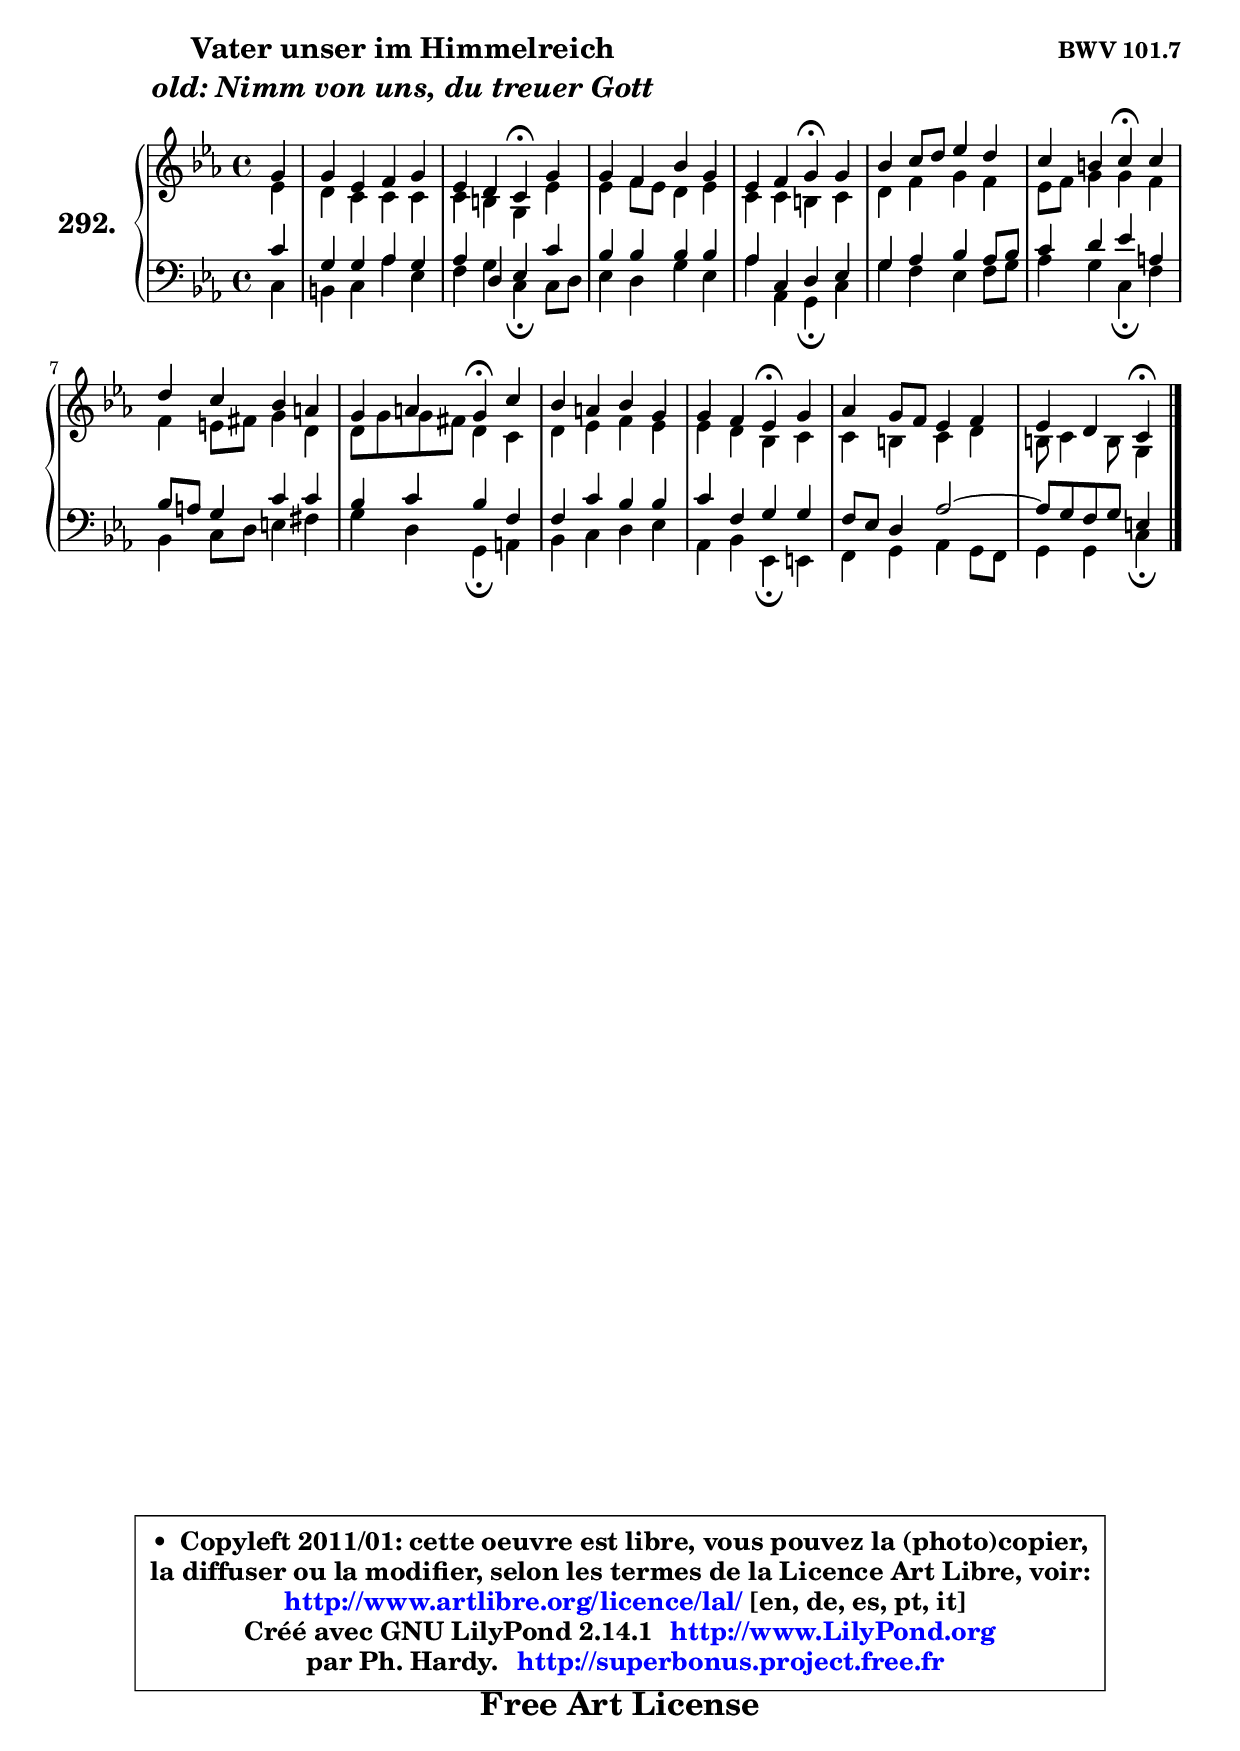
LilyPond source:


\version "2.14.1"

    \paper {
%	system-system-spacing #'padding = #0.1
%	score-system-spacing #'padding = #0.1
%	ragged-bottom = ##f
%	ragged-last-bottom = ##f
	}

    \header {
      opus = \markup { \bold "BWV 101.7" }
      piece = \markup { \hspace #9 \fontsize #2 \bold \column \center-align { \line { "Vater unser im Himmelreich" }
                     \line { \italic "old: Nimm von uns, du treuer Gott" }
                 } }
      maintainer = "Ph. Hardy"
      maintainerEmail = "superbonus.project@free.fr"
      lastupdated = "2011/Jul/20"
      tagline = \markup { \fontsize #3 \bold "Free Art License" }
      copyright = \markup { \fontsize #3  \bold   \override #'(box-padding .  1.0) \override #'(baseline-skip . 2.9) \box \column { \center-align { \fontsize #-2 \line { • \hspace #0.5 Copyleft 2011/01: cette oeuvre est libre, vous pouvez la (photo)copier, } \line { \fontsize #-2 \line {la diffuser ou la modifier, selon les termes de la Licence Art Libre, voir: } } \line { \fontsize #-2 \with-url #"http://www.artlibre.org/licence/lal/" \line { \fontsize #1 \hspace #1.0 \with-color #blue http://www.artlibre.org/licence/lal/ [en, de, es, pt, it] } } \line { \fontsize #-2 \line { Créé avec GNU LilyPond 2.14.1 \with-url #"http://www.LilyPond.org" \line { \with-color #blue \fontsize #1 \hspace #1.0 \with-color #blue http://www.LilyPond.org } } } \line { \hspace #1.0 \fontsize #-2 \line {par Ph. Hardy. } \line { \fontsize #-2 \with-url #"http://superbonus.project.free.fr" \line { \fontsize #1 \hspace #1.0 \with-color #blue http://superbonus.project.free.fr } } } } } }

	  }

  guidemidi = {
        r4 |
        R1 |
        r2 \tempo 4 = 30 r4 \tempo 4 = 78 r4 |
        R1 |
        r2 \tempo 4 = 30 r4 \tempo 4 = 78 r4 |
        R1 |
        r2 \tempo 4 = 30 r4 \tempo 4 = 78 r4 |
        R1 |
        r2 \tempo 4 = 30 r4 \tempo 4 = 78 r4 |
        R1 |
        r2 \tempo 4 = 30 r4 \tempo 4 = 78 r4 |
        R1 |
        r2 \tempo 4 = 30 r4 
	}

  upper = {
\displayLilyMusic \transpose d c {
	\time 4/4
	\key d \minor
	\clef treble
	\partial 4
	\voiceOne
	<< { 
	% SOPRANO
	\set Voice.midiInstrument = "acoustic grand"
	\relative c'' {
        a4 |
        a4 f g a |
        f4 e d\fermata a' |
        a4 g c a |
        f4 g a\fermata a |
        c4 d8 e f4 e |
        d4 cis d\fermata d |
        e4 d c b |
        a4 b a\fermata d |
        c4 b c a |
        a4 g f\fermata a |
        bes4 a8 g f4 g |
        f4 e d4\fermata
        \bar "|."
	} % fin de relative
	}

	\context Voice="1" { \voiceTwo 
	% ALTO
	\set Voice.midiInstrument = "acoustic grand"
	\relative c' {
        f4 |
        e4 d d d |
        d4 cis a f' |
        f4 g8 f e4 f |
        d4 d cis d |
        e4 g a g |
        f8 g a4 a g |
        g4 fis8 gis a4 e |
        e8 a a gis e4 d |
        e4 f g f |
        f4 e c d |
        d4 cis d e |
        cis8 d4 cis8 a4
        \bar "|."
	} % fin de relative
	\oneVoice
	} >>
}
	}

    lower = {
\transpose d c {
	\time 4/4
	\key d \minor
	\clef bass
	\partial 4
	\voiceOne
	<< { 
	% TENOR
	\set Voice.midiInstrument = "acoustic grand"
	\relative c' {
        d4 |
        a4 a bes a |
        bes4 e,4 f d' |
        c4 c c c |
        bes4 d, e f |
        a4 bes c bes8 c |
        d4 e f b, |
        c8 b a4 d d |
        c4 d c g |
        g4 d' c c |
        d4 g, a a |
        g8 f e4 bes'2 ~ |
        bes8 a g a fis4
        \bar "|."
	} % fin de relative
	}
	\context Voice="1" { \voiceTwo 
	% BASS
	\set Voice.midiInstrument = "acoustic grand"
	\relative c {
        d4 |
        cis4 d bes' f |
        g4 a d,\fermata d8 e |
        f4 e a f |
        bes4 bes, a\fermata d |
        a'4 g f g8 a |
        bes4 a d,\fermata g |
        c,4 d8 e fis4 gis |
        a4 e a,\fermata b |
        c4 d e f |
        bes,4 c f,\fermata fis |
        g4 a bes a8 g |
        a4 a d\fermata
        \bar "|."
	} % fin de relative
	\oneVoice
	} >>
}
	}


    \score { 

	\new PianoStaff <<
	\set PianoStaff.instrumentName = \markup { \bold \huge "292." }
	\new Staff = "upper" \upper
	\new Staff = "lower" \lower
	>>

    \layout {
%	ragged-last = ##f
	   }

         } % fin de score

  \score {
    \unfoldRepeats { << \guidemidi \upper \lower >> }
    \midi {
    \context {
     \Staff
      \remove "Staff_performer"
               }

     \context {
      \Voice
       \consists "Staff_performer"
                }

     \context { 
      \Score
      tempoWholesPerMinute = #(ly:make-moment 78 4)
		}
	    }
	}


